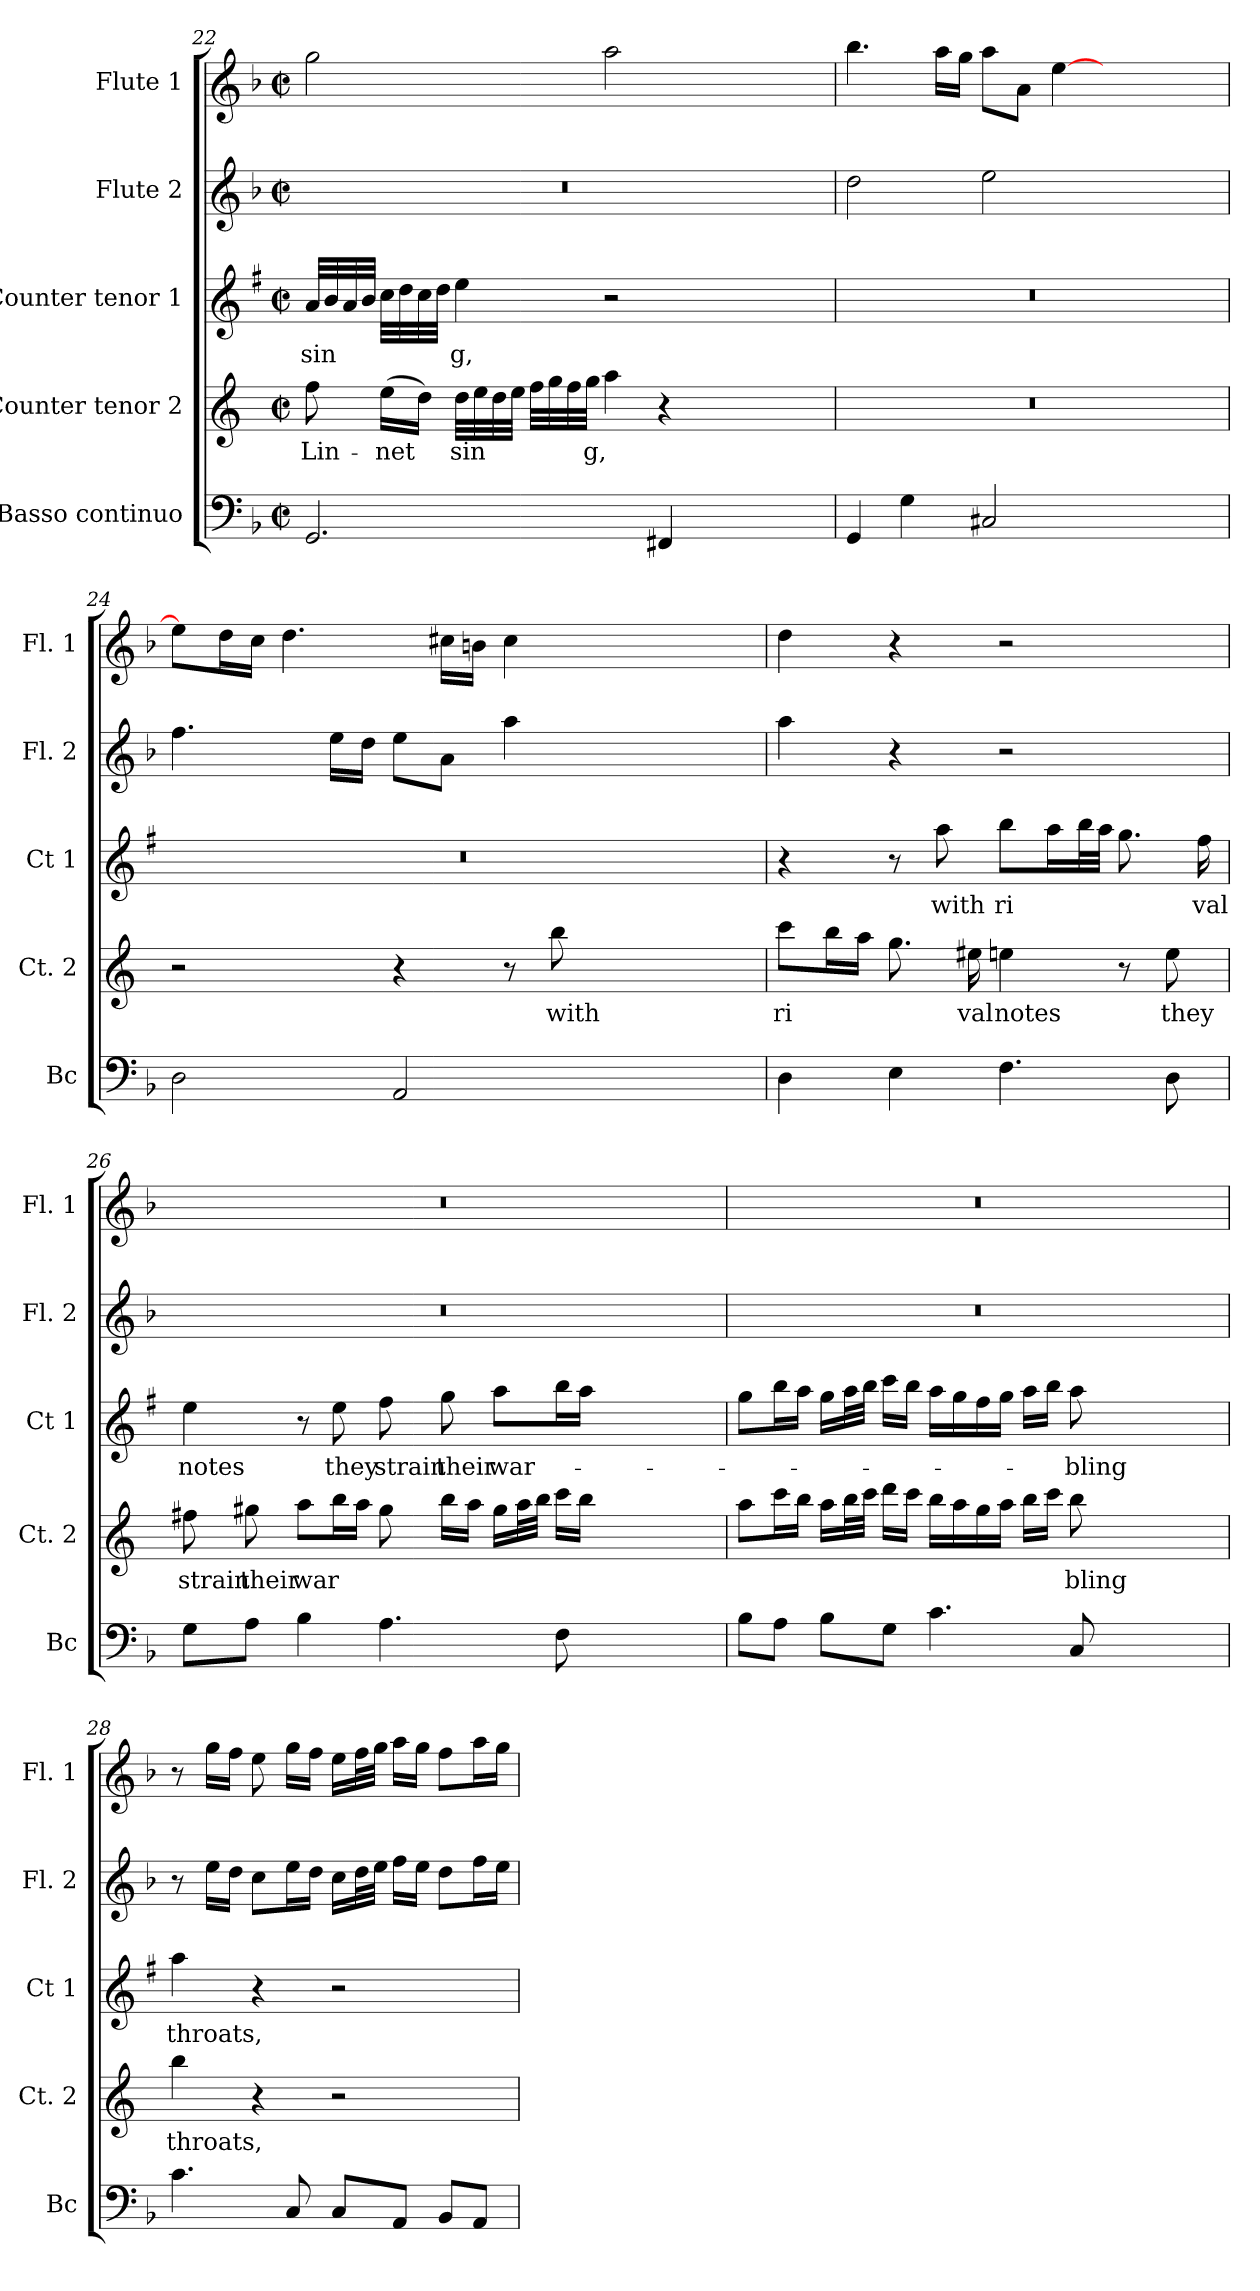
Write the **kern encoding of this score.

**kern	**kern	**text	**kern	**text	**kern	**kern
*part5	*part4	*part4	*part3	*part3	*part2	*part1
*staff5	*staff4	*staff4	*staff3	*staff3	*staff2	*staff1
*I"Basso continuo	*I"Counter tenor 2	*	*I"Counter tenor 1	*	*I"Flute 2	*I"Flute 1
*I'Bc	*I'Ct. 2	*	*I'Ct 1	*	*I'Fl. 2	*I'Fl. 1
!!LO:LB:g=z
*clefF4	*clefG2	*	*clefG2	*	*clefG2	*clefG2
*	*ITrd4c7	*	*ITrd1c2	*	*	*
*k[b-]	*k[b-]	*	*k[b-]	*	*k[b-]	*k[b-]
*F:	*F:	*	*F:	*	*F:	*F:
*M4/2	*M4/2	*	*M4/2	*	*M4/2	*M4/2
*met(c|)	*met(c|)	*	*met(c|)	*	*met(c|)	*met(c|)
=22	=22	=22	=22	=22	=22	=22
!	!	!LO:LY:b	!	!LO:LY:b	!	!
2.GG	8b-	Lin-	32gLLL	sin	0r	2gg
.	.	.	32a	.	.	.
.	.	.	32g	.	.	.
.	.	.	32aJJJ	.	.	.
!	!	!LO:LY:b	!	!	!	!
.	(<16aLL	-net	32b-LLL	.	.	.
.	.	.	32cc	.	.	.
.	16gJJ)	.	32b-	.	.	.
.	.	.	32ccJJJ	.	.	.
!	!	!LO:LY:b	!	!LO:LY:b	!	!
.	32gLLL	sin	4dd	g,	.	.
.	32a	.	.	.	.	.
.	32g	.	.	.	.	.
.	32aJJJ	.	.	.	.	.
.	32b-LLL	.	.	.	.	.
.	32cc	.	.	.	.	.
.	32b-	.	.	.	.	.
.	32ccJJJ	.	.	.	.	.
!	!	!LO:LY:b	!	!	!	!
.	4dd	g,	2r	.	.	2aa
4FF#X	4r	.	.	.	.	.
1ryy	1ryy	.	1ryy	.	.	1ryy
=23	=23	=23	=23	=23	=23	=23
4GG	0r	.	0r	.	2dd	4.bb-
4G	.	.	.	.	.	.
.	.	.	.	.	.	16aaLL
.	.	.	.	.	.	16ggJJ
2C#X	.	.	.	.	2ee	8aaL
.	.	.	.	.	.	8aJ
.	.	.	.	.	.	[4ee
1ryy	.	.	.	.	1ryy	1ryy
=24	=24	=24	=24	=24	=24	=24
2D	2r	.	0r	.	4.ff	8eeL]
.	.	.	.	.	.	16ddL
.	.	.	.	.	.	16ccJJ
.	.	.	.	.	.	4.dd
.	.	.	.	.	16eeLL	.
.	.	.	.	.	16ddJJ	.
2AA	4r	.	.	.	8eeL	.
.	.	.	.	.	8aJ	16cc#XLL
.	.	.	.	.	.	16bnJJ
.	8r	.	.	.	4aa	4cc#
!	!	!LO:LY:b	!	!	!	!
.	8ee	with	.	.	.	.
1ryy	1ryy	.	.	.	1ryy	1ryy
!!LO:LB:g=z
=25	=25	=25	=25	=25	=25	=25
!	!	!LO:LY:b	!	!	!	!
4D	8ffL	ri	4r	.	4aa	4dd
.	16eeL	.	.	.	.	.
.	16ddJJ	.	.	.	.	.
4E	8.cc	.	8r	.	4r	4r
!	!	!	!	!LO:LY:b	!	!
.	.	.	8gg	with	.	.
!	!	!LO:LY:b	!	!	!	!
.	16a#X	val	.	.	.	.
!	!	!LO:LY:b	!	!LO:LY:b	!	!
4.F	4an	notes	8aaL	ri	2r	2r
.	.	.	16ggL	.	.	.
.	.	.	32aaL	.	.	.
.	.	.	32ggJJJ	.	.	.
.	8r	.	8.ff	.	.	.
!	!	!LO:LY:b	!	!	!	!
8D	8a	they	.	.	.	.
!	!	!	!	!LO:LY:b	!	!
.	.	.	16ee	val	.	.
=26	=26	=26	=26	=26	=26	=26
!	!	!LO:LY:b	!	!LO:LY:b	!	!
8GL	8bn	strain	4dd	notes	0r	0r
!	!	!LO:LY:b	!	!	!	!
8AJ	8cc#X	their	.	.	.	.
!	!	!LO:LY:b	!	!	!	!
4B-	8ddL	war	8r	.	.	.
!	!	!	!	!LO:LY:b	!	!
.	16eeL	.	8dd	they	.	.
.	16ddJJ	.	.	.	.	.
!	!	!	!	!LO:LY:b	!	!
4.A	8cc#	.	8ee	strain	.	.
!	!	!	!	!LO:LY:b	!	!
.	16eeLL	.	8ff	their	.	.
.	16ddJJ	.	.	.	.	.
!	!	!	!	!LO:LY:b	!	!
.	16cc#LL	.	8ggL	war-	.	.
.	32ddL	.	.	.	.	.
.	32eeJJJ	.	.	.	.	.
8F	16ffLL	.	16aaL	.	.	.
.	16eeJJ	.	16ggJJ	.	.	.
1ryy	1ryy	.	1ryy	.	.	.
=27	=27	=27	=27	=27	=27	=27
8B-L	8ddL	.	8ffL	.	0r	0r
8AJ	16ffL	.	16aaL	.	.	.
.	16eeJJ	.	16ggJJ	.	.	.
8B-L	16ddLL	.	16ffLL	.	.	.
.	32eeL	.	32ggL	.	.	.
.	32ffJJJ	.	32aaJJJ	.	.	.
8GJ	16ggLL	.	16bb-LL	.	.	.
.	16ffJJ	.	16aaJJ	.	.	.
4.c	16eeLL	.	16ggLL	.	.	.
.	16dd	.	16ff	.	.	.
.	16cc	.	16ee	.	.	.
.	16ddJJ	.	16ffJJ	.	.	.
.	16eeLL	.	16ggLL	.	.	.
.	16ffJJ	.	16aaJJ	.	.	.
!	!	!LO:LY:b	!	!LO:LY:b	!	!
8C	8ee	bling	8gg	-bling	.	.
1ryy	1ryy	.	1ryy	.	.	.
!!LO:LB:g=z
=28	=28	=28	=28	=28	=28	=28
!	!	!LO:LY:b	!	!LO:LY:b	!	!
4.c	4ee	throats,	4gg	throats,	8r	8r
.	.	.	.	.	16eeLL	16ggLL
.	.	.	.	.	16ddJJ	16ffJJ
.	4r	.	4r	.	8ccL	8ee
8C	.	.	.	.	16eeL	16ggLL
.	.	.	.	.	16ddJJ	16ffJJ
8CL	2r	.	2r	.	16ccLL	16eeLL
.	.	.	.	.	32ddL	32ffL
.	.	.	.	.	32eeJJJ	32ggJJJ
8AAJ	.	.	.	.	16ffLL	16aaLL
.	.	.	.	.	16eeJJ	16ggJJ
8BB-L	.	.	.	.	8ddL	8ffL
8AAJ	.	.	.	.	16ffL	16aaL
.	.	.	.	.	16eeJJ	16ggJJ
=	=	=	=	=	=	=
*-	*-	*-	*-	*-	*-	*-
